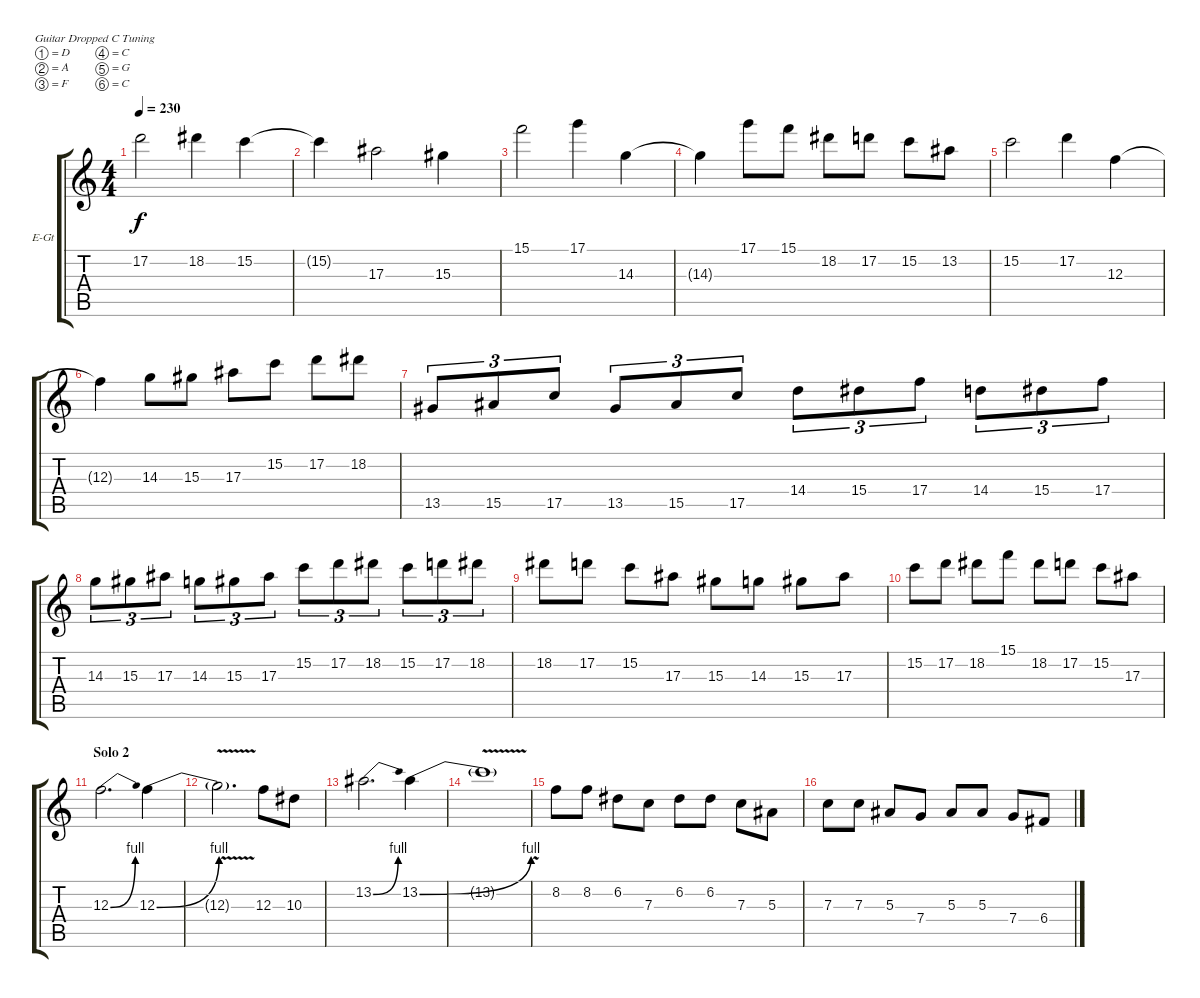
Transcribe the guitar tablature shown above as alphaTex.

\defaultSystemsLayout 4
\bracketExtendMode groupsimilarinstruments
\firstSystemTrackNameOrientation horizontal
\otherSystemsTrackNameOrientation horizontal
\track ("Electric Guitar" "E-Gt") {instrument distortionguitar}
\staff {score tabs}
\tuning (D4 A3 F3 C3 G2 C2)
\ts (4 4)
\tempo 230
\clef g2
\ks c
17.2.2{dy f} 18.2.4 15.2.4 |
15.2{t}.4 17.3.2 15.3.4 |
15.1.2 17.1.4 14.3.4 |
14.3{t}.4 17.1.8 15.1.8 18.2.8 17.2.8 15.2.8 13.2.8 |
15.2.2 17.2.4 12.3.4 |
12.3{t}.4 14.3.8 15.3.8 17.3.8 15.2.8 17.2.8 18.2.8 |
13.5.8{tu (3 2)} 15.5.8{tu (3 2)} 17.5.8{tu (3 2)} 13.5.8{tu (3 2)} 15.5.8{tu (3 2)} 17.5.8{tu (3 2)} 14.4.8{tu (3 2)} 15.4.8{tu (3 2)} 17.4.8{tu (3 2)} 14.4.8{tu (3 2)} 15.4.8{tu (3 2)} 17.4.8{tu (3 2)} |
14.3.8{tu (3 2)} 15.3.8{tu (3 2)} 17.3.8{tu (3 2)} 14.3.8{tu (3 2)} 15.3.8{tu (3 2)} 17.3.8{tu (3 2)} 15.2.8{tu (3 2)} 17.2.8{tu (3 2)} 18.2.8{tu (3 2)} 15.2.8{tu (3 2)} 17.2.8{tu (3 2)} 18.2.8{tu (3 2)} |
18.2.8 17.2.8 15.2.8 17.3.8 15.3.8 14.3.8 15.3.8 17.3.8 |
15.2.8 17.2.8 18.2.8 15.1.8 18.2.8 17.2.8 15.2.8 17.3.8 |
\section ("" "Solo 2")
12.3{be (bend 0 0 39 4)}.2{d} 12.3{be (bend 0 0 41.4 4)}.4 |
12.3{v t}.2{d} 12.3.8 10.3.8 |
13.2{be (bend 0 0 37.8 4)}.2{d} 13.2{be (bend 0 0 35.4 4)}.4 |
13.2{v t}.1 |
8.2.8 8.2.8 6.2.8 7.3.8 6.2.8 6.2.8 7.3.8 5.3.8 |
7.3.8 7.3.8 5.3.8 7.4.8 5.3.8 5.3.8 7.4.8 6.4.8
